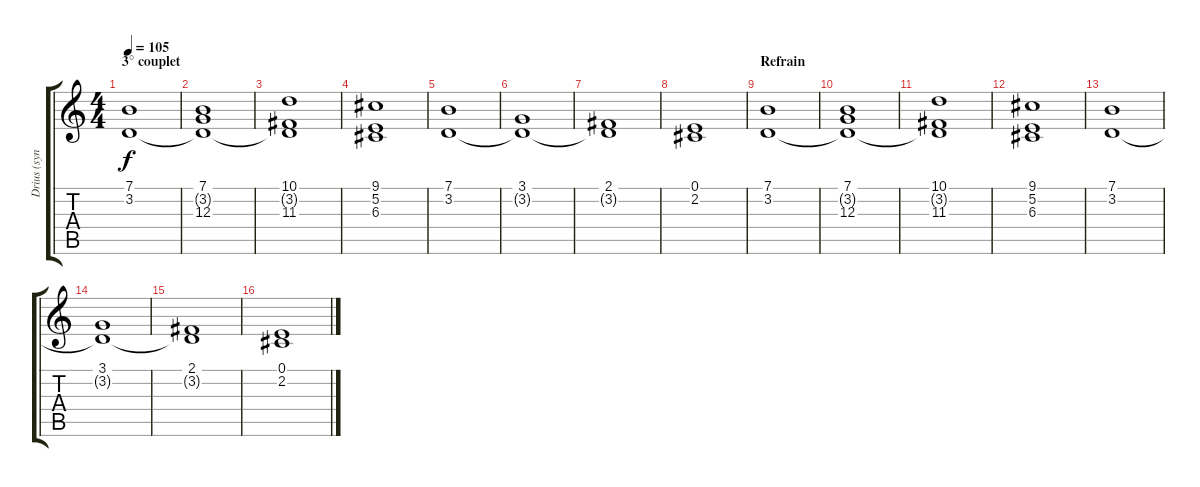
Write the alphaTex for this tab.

\track ("Drius (synthé)" "Drius (syn") {instrument stringensemble2}
\staff {score tabs}
\tuning (E4 B3 G3 D3 A2 E2) {hide}
\ts (4 4)
\section ("" "3° couplet")
\tempo 105
\clef g2
\ks c
(7.1 3.2).1{dy f} |
(7.1 3.2{t} 12.3).1 |
(10.1 3.2{t} 11.3).1 |
(9.1 5.2 6.3).1 |
(7.1 3.2).1 |
(3.1 3.2{t}).1 |
(2.1 3.2{t}).1 |
(0.1 2.2).1 |
\section ("" "Refrain")
(7.1 3.2).1 |
(7.1 3.2{t} 12.3).1 |
(10.1 3.2{t} 11.3).1 |
(9.1 5.2 6.3).1 |
(7.1 3.2).1 |
(3.1 3.2{t}).1 |
(2.1 3.2{t}).1 |
(0.1 2.2).1
